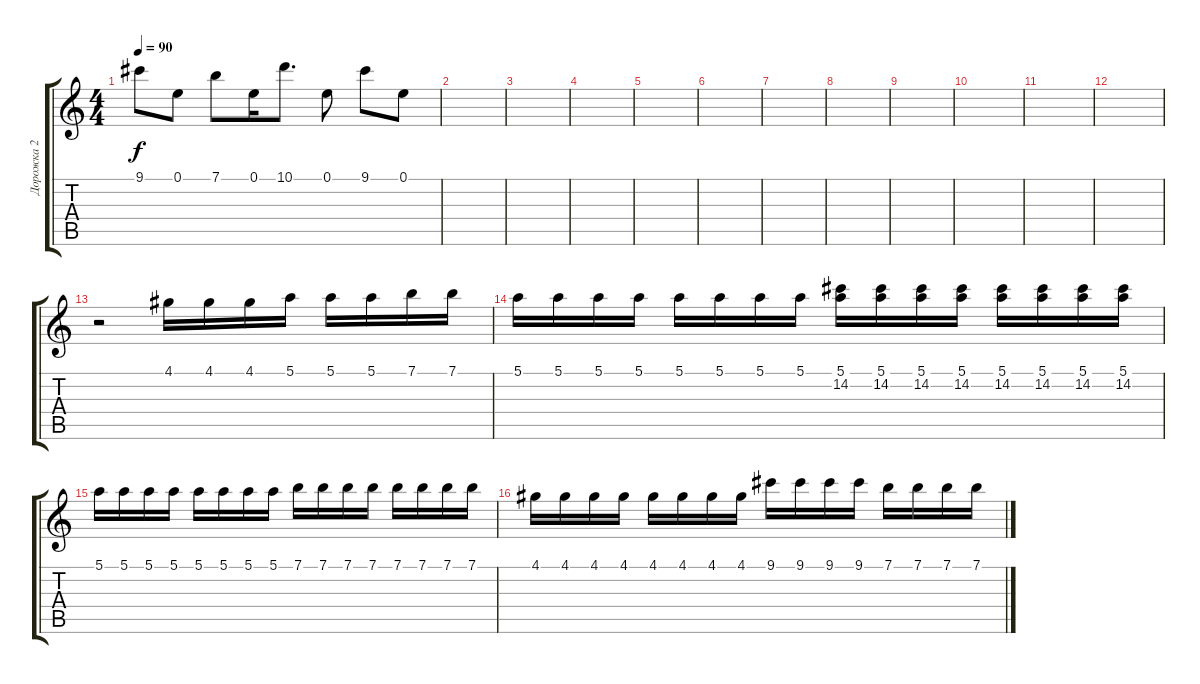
\track ("Дорожка 2" "Дорожка 2") {instrument distortionguitar}
\staff {score tabs}
\tuning (E4 B3 G3 D3 A2 E2) {hide}
\ts (4 4)
\tempo 90
\clef g2
\ks c
9.1.8{dy f} 0.1.8 7.1.8 0.1.16 10.1.8{d} 0.1.8 9.1.8 0.1.8 |
|
|
|
|
|
|
|
|
|
|
|
r.2 4.1.16 4.1.16 4.1.16 5.1.16 5.1.16 5.1.16 7.1.16 7.1.16 |
5.1.16 5.1.16 5.1.16 5.1.16 5.1.16 5.1.16 5.1.16 5.1.16 (5.1 14.2).16 (5.1 14.2).16 (5.1 14.2).16 (5.1 14.2).16 (5.1 14.2).16 (5.1 14.2).16 (5.1 14.2).16 (5.1 14.2).16 |
5.1.16 5.1.16 5.1.16 5.1.16 5.1.16 5.1.16 5.1.16 5.1.16 7.1.16 7.1.16 7.1.16 7.1.16 7.1.16 7.1.16 7.1.16 7.1.16 |
4.1.16 4.1.16 4.1.16 4.1.16 4.1.16 4.1.16 4.1.16 4.1.16 9.1.16 9.1.16 9.1.16 9.1.16 7.1.16 7.1.16 7.1.16 7.1.16
